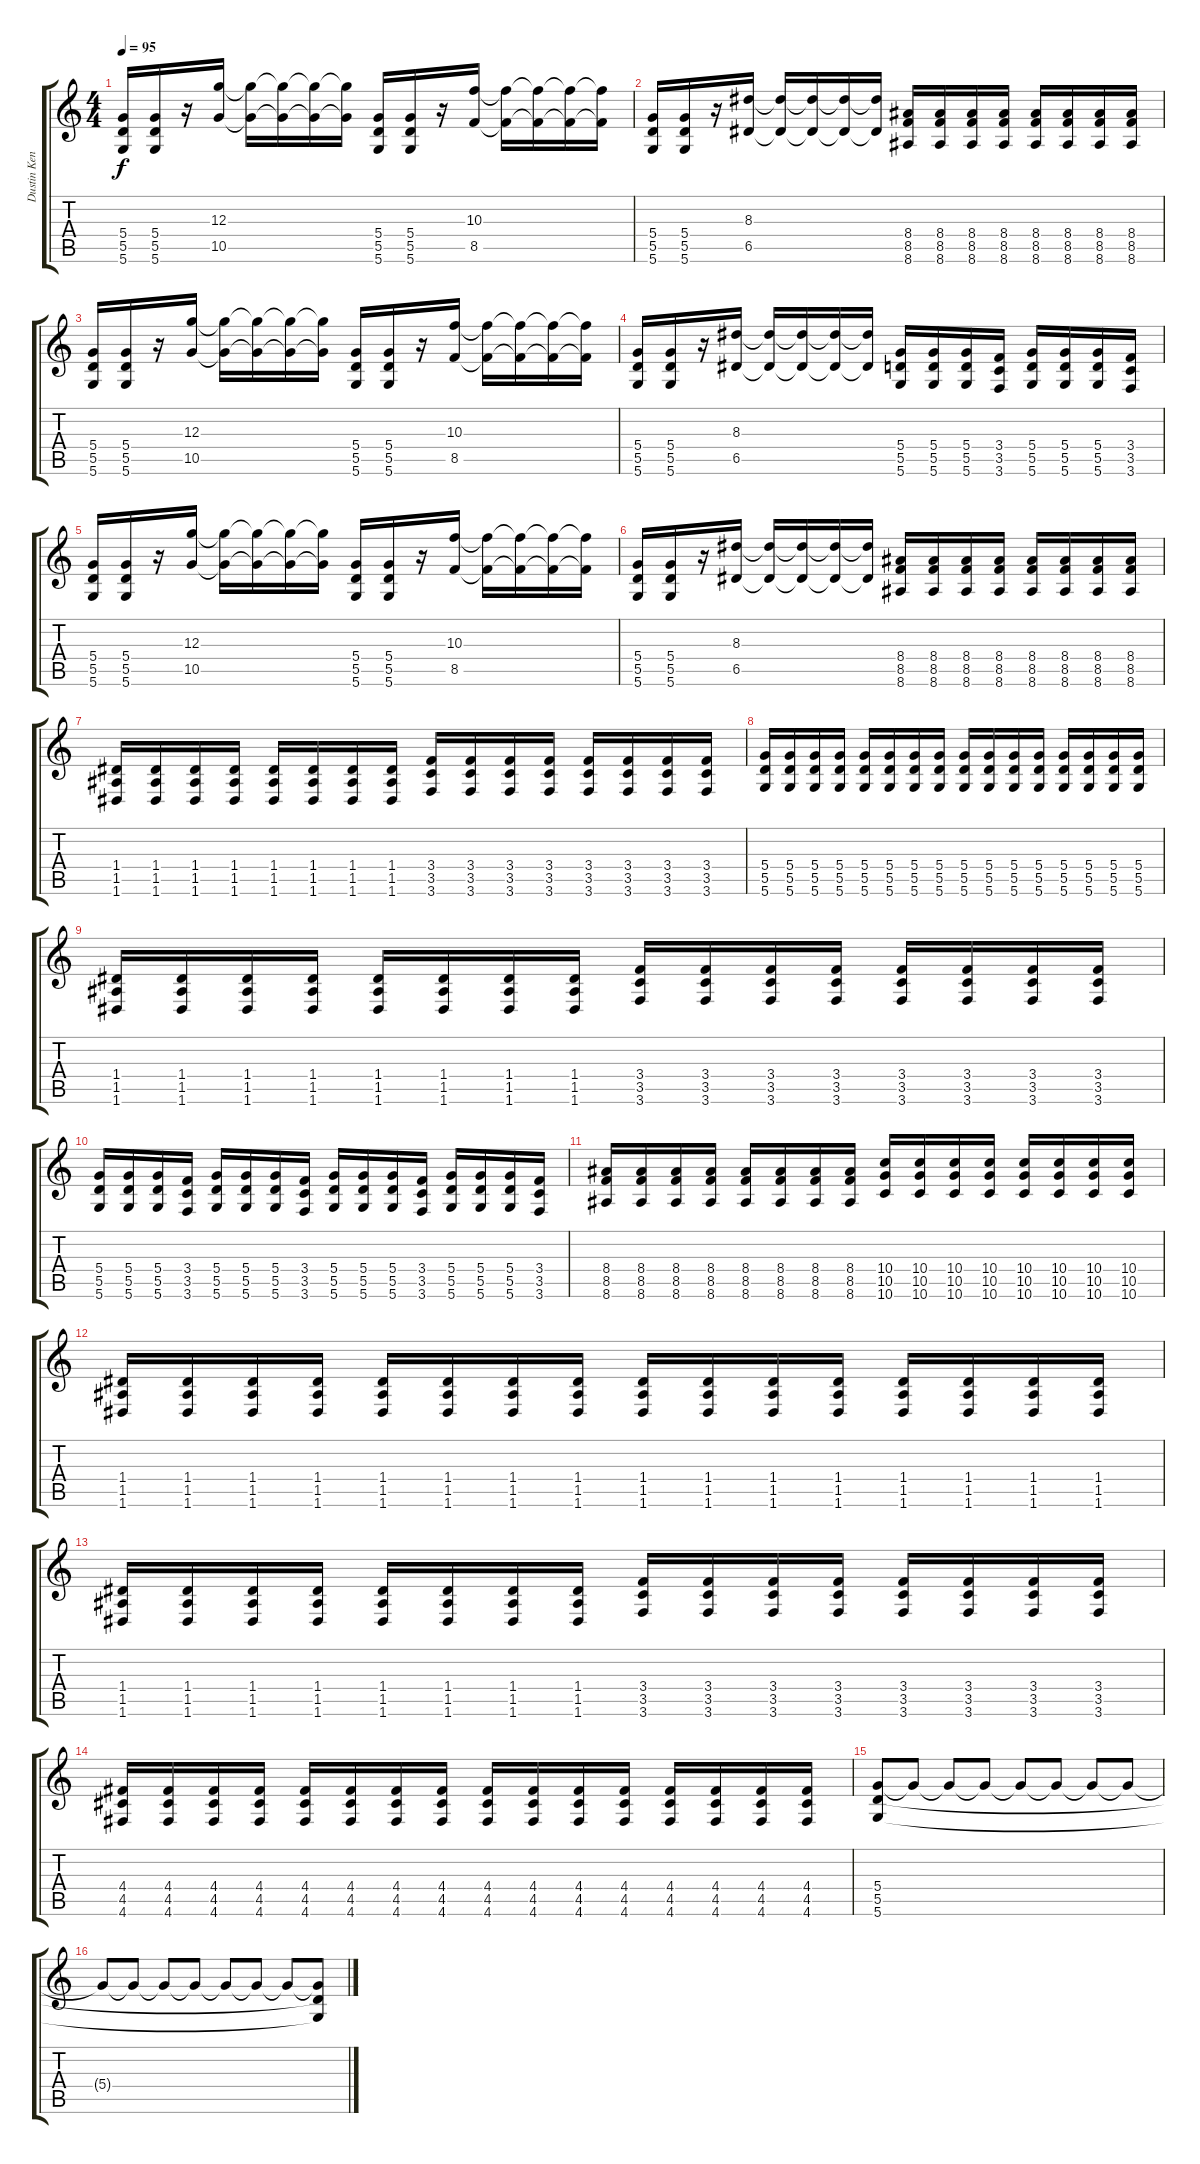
\track ("Dustin Kensrue" "Dustin Ken") {instrument distortionguitar}
\staff {score tabs}
\tuning (E4 B3 G3 D3 A2 D2) {hide}
\ts (4 4)
\tempo 95
\clef g2
\ks c
(5.4 5.5 5.6).16{dy f} (5.4 5.5 5.6).16 r.16 (12.3 10.5).16 (12.3{t} 10.5{t}).16 (12.3{t} 10.5{t}).16 (12.3{t} 10.5{t}).16 (12.3{t} 10.5{t}).16 (5.4 5.5 5.6).16 (5.4 5.5 5.6).16 r.16 (10.3 8.5).16 (10.3{t} 8.5{t}).16 (10.3{t} 8.5{t}).16 (10.3{t} 8.5{t}).16 (10.3{t} 8.5{t}).16 |
(5.4 5.5 5.6).16 (5.4 5.5 5.6).16 r.16 (8.3 6.5).16 (8.3{t} 6.5{t}).16 (8.3{t} 6.5{t}).16 (8.3{t} 6.5{t}).16 (8.3{t} 6.5{t}).16 (8.4 8.5 8.6).16 (8.4 8.5 8.6).16 (8.4 8.5 8.6).16 (8.4 8.5 8.6).16 (8.4 8.5 8.6).16 (8.4 8.5 8.6).16 (8.4 8.5 8.6).16 (8.4 8.5 8.6).16 |
(5.4 5.5 5.6).16 (5.4 5.5 5.6).16 r.16 (12.3 10.5).16 (12.3{t} 10.5{t}).16 (12.3{t} 10.5{t}).16 (12.3{t} 10.5{t}).16 (12.3{t} 10.5{t}).16 (5.4 5.5 5.6).16 (5.4 5.5 5.6).16 r.16 (10.3 8.5).16 (10.3{t} 8.5{t}).16 (10.3{t} 8.5{t}).16 (10.3{t} 8.5{t}).16 (10.3{t} 8.5{t}).16 |
(5.4 5.5 5.6).16 (5.4 5.5 5.6).16 r.16 (8.3 6.5).16 (8.3{t} 6.5{t}).16 (8.3{t} 6.5{t}).16 (8.3{t} 6.5{t}).16 (8.3{t} 6.5{t}).16 (5.4 5.5 5.6).16 (5.4 5.5 5.6).16 (5.4 5.5 5.6).16 (3.4 3.5 3.6).16 (5.4 5.5 5.6).16 (5.4 5.5 5.6).16 (5.4 5.5 5.6).16 (3.4 3.5 3.6).16 |
(5.4 5.5 5.6).16 (5.4 5.5 5.6).16 r.16 (12.3 10.5).16 (12.3{t} 10.5{t}).16 (12.3{t} 10.5{t}).16 (12.3{t} 10.5{t}).16 (12.3{t} 10.5{t}).16 (5.4 5.5 5.6).16 (5.4 5.5 5.6).16 r.16 (10.3 8.5).16 (10.3{t} 8.5{t}).16 (10.3{t} 8.5{t}).16 (10.3{t} 8.5{t}).16 (10.3{t} 8.5{t}).16 |
(5.4 5.5 5.6).16 (5.4 5.5 5.6).16 r.16 (8.3 6.5).16 (8.3{t} 6.5{t}).16 (8.3{t} 6.5{t}).16 (8.3{t} 6.5{t}).16 (8.3{t} 6.5{t}).16 (8.4 8.5 8.6).16 (8.4 8.5 8.6).16 (8.4 8.5 8.6).16 (8.4 8.5 8.6).16 (8.4 8.5 8.6).16 (8.4 8.5 8.6).16 (8.4 8.5 8.6).16 (8.4 8.5 8.6).16 |
(1.4 1.5 1.6).16 (1.4 1.5 1.6).16 (1.4 1.5 1.6).16 (1.4 1.5 1.6).16 (1.4 1.5 1.6).16 (1.4 1.5 1.6).16 (1.4 1.5 1.6).16 (1.4 1.5 1.6).16 (3.4 3.5 3.6).16 (3.4 3.5 3.6).16 (3.4 3.5 3.6).16 (3.4 3.5 3.6).16 (3.4 3.5 3.6).16 (3.4 3.5 3.6).16 (3.4 3.5 3.6).16 (3.4 3.5 3.6).16 |
(5.4 5.5 5.6).16 (5.4 5.5 5.6).16 (5.4 5.5 5.6).16 (5.4 5.5 5.6).16 (5.4 5.5 5.6).16 (5.4 5.5 5.6).16 (5.4 5.5 5.6).16 (5.4 5.5 5.6).16 (5.4 5.5 5.6).16 (5.4 5.5 5.6).16 (5.4 5.5 5.6).16 (5.4 5.5 5.6).16 (5.4 5.5 5.6).16 (5.4 5.5 5.6).16 (5.4 5.5 5.6).16 (5.4 5.5 5.6).16 |
(1.4 1.5 1.6).16 (1.4 1.5 1.6).16 (1.4 1.5 1.6).16 (1.4 1.5 1.6).16 (1.4 1.5 1.6).16 (1.4 1.5 1.6).16 (1.4 1.5 1.6).16 (1.4 1.5 1.6).16 (3.4 3.5 3.6).16 (3.4 3.5 3.6).16 (3.4 3.5 3.6).16 (3.4 3.5 3.6).16 (3.4 3.5 3.6).16 (3.4 3.5 3.6).16 (3.4 3.5 3.6).16 (3.4 3.5 3.6).16 |
(5.4 5.5 5.6).16 (5.4 5.5 5.6).16 (5.4 5.5 5.6).16 (3.4 3.5 3.6).16 (5.4 5.5 5.6).16 (5.4 5.5 5.6).16 (5.4 5.5 5.6).16 (3.4 3.5 3.6).16 (5.4 5.5 5.6).16 (5.4 5.5 5.6).16 (5.4 5.5 5.6).16 (3.4 3.5 3.6).16 (5.4 5.5 5.6).16 (5.4 5.5 5.6).16 (5.4 5.5 5.6).16 (3.4 3.5 3.6).16 |
(8.4 8.5 8.6).16 (8.4 8.5 8.6).16 (8.4 8.5 8.6).16 (8.4 8.5 8.6).16 (8.4 8.5 8.6).16 (8.4 8.5 8.6).16 (8.4 8.5 8.6).16 (8.4 8.5 8.6).16 (10.4 10.5 10.6).16 (10.4 10.5 10.6).16 (10.4 10.5 10.6).16 (10.4 10.5 10.6).16 (10.4 10.5 10.6).16 (10.4 10.5 10.6).16 (10.4 10.5 10.6).16 (10.4 10.5 10.6).16 |
(1.4 1.5 1.6).16 (1.4 1.5 1.6).16 (1.4 1.5 1.6).16 (1.4 1.5 1.6).16 (1.4 1.5 1.6).16 (1.4 1.5 1.6).16 (1.4 1.5 1.6).16 (1.4 1.5 1.6).16 (1.4 1.5 1.6).16 (1.4 1.5 1.6).16 (1.4 1.5 1.6).16 (1.4 1.5 1.6).16 (1.4 1.5 1.6).16 (1.4 1.5 1.6).16 (1.4 1.5 1.6).16 (1.4 1.5 1.6).16 |
(1.4 1.5 1.6).16 (1.4 1.5 1.6).16 (1.4 1.5 1.6).16 (1.4 1.5 1.6).16 (1.4 1.5 1.6).16 (1.4 1.5 1.6).16 (1.4 1.5 1.6).16 (1.4 1.5 1.6).16 (3.4 3.5 3.6).16 (3.4 3.5 3.6).16 (3.4 3.5 3.6).16 (3.4 3.5 3.6).16 (3.4 3.5 3.6).16 (3.4 3.5 3.6).16 (3.4 3.5 3.6).16 (3.4 3.5 3.6).16 |
(4.4 4.5 4.6).16 (4.4 4.5 4.6).16 (4.4 4.5 4.6).16 (4.4 4.5 4.6).16 (4.4 4.5 4.6).16 (4.4 4.5 4.6).16 (4.4 4.5 4.6).16 (4.4 4.5 4.6).16 (4.4 4.5 4.6).16 (4.4 4.5 4.6).16 (4.4 4.5 4.6).16 (4.4 4.5 4.6).16 (4.4 4.5 4.6).16 (4.4 4.5 4.6).16 (4.4 4.5 4.6).16 (4.4 4.5 4.6).16 |
(5.4 5.5 5.6).8 5.4{t}.8{volume 15} 5.4{t}.8{volume 14} 5.4{t}.8{volume 13} 5.4{t}.8{volume 12} 5.4{t}.8{volume 11} 5.4{t}.8{volume 10} 5.4{t}.8{volume 9} |
5.4{t}.8{volume 8} 5.4{t}.8{volume 7} 5.4{t}.8{volume 6} 5.4{t}.8{volume 5} 5.4{t}.8{volume 4} 5.4{t}.8{volume 3} 5.4{t}.8{volume 2} (5.4{t} 5.5{t} 5.6{t}).8{volume 1}
